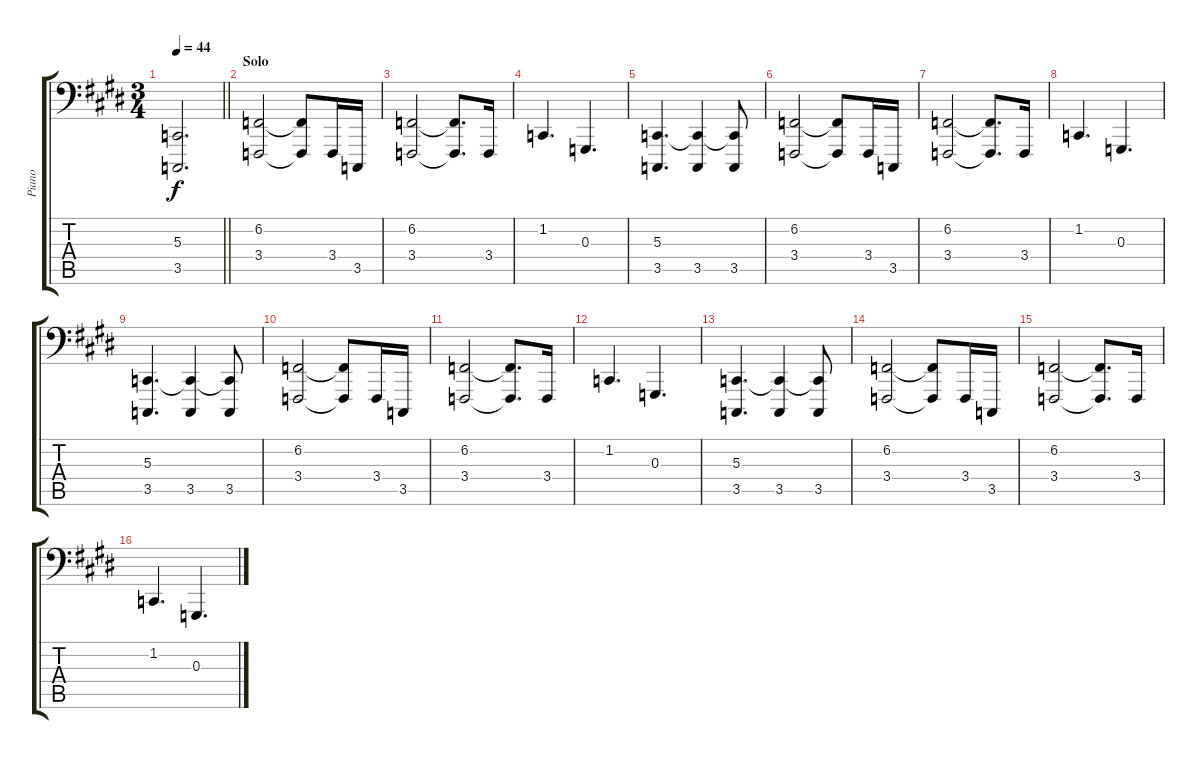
\track ("Piano" "Piano") {instrument acousticgrandpiano}
\staff {score tabs}
\tuning (E2 B1 G1 D1 A0 E0) {hide}
\ts (3 4)
\tempo 44
\clef f4
\barLineRight lightlight
\ks c#minor
(5.3 3.5).2{d dy f} |
\section ("" "Solo")
(6.2 3.4).2 (6.2{t} 3.4{t}).8 3.4.16 3.5.16 |
(6.2 3.4).2 (6.2{t} 3.4{t}).8{d} 3.4.16 |
1.2.4{d} 0.3.4{d} |
(5.3 3.5).4{d} (5.3{t} 3.5).4 (5.3{t} 3.5).8 |
(6.2 3.4).2 (6.2{t} 3.4{t}).8 3.4.16 3.5.16 |
(6.2 3.4).2 (6.2{t} 3.4{t}).8{d} 3.4.16 |
1.2.4{d} 0.3.4{d} |
(5.3 3.5).4{d} (5.3{t} 3.5).4 (5.3{t} 3.5).8 |
(6.2 3.4).2 (6.2{t} 3.4{t}).8 3.4.16 3.5.16 |
(6.2 3.4).2 (6.2{t} 3.4{t}).8{d} 3.4.16 |
1.2.4{d} 0.3.4{d} |
(5.3 3.5).4{d} (5.3{t} 3.5).4 (5.3{t} 3.5).8 |
(6.2 3.4).2 (6.2{t} 3.4{t}).8 3.4.16 3.5.16 |
(6.2 3.4).2 (6.2{t} 3.4{t}).8{d} 3.4.16 |
1.2.4{d} 0.3.4{d}
